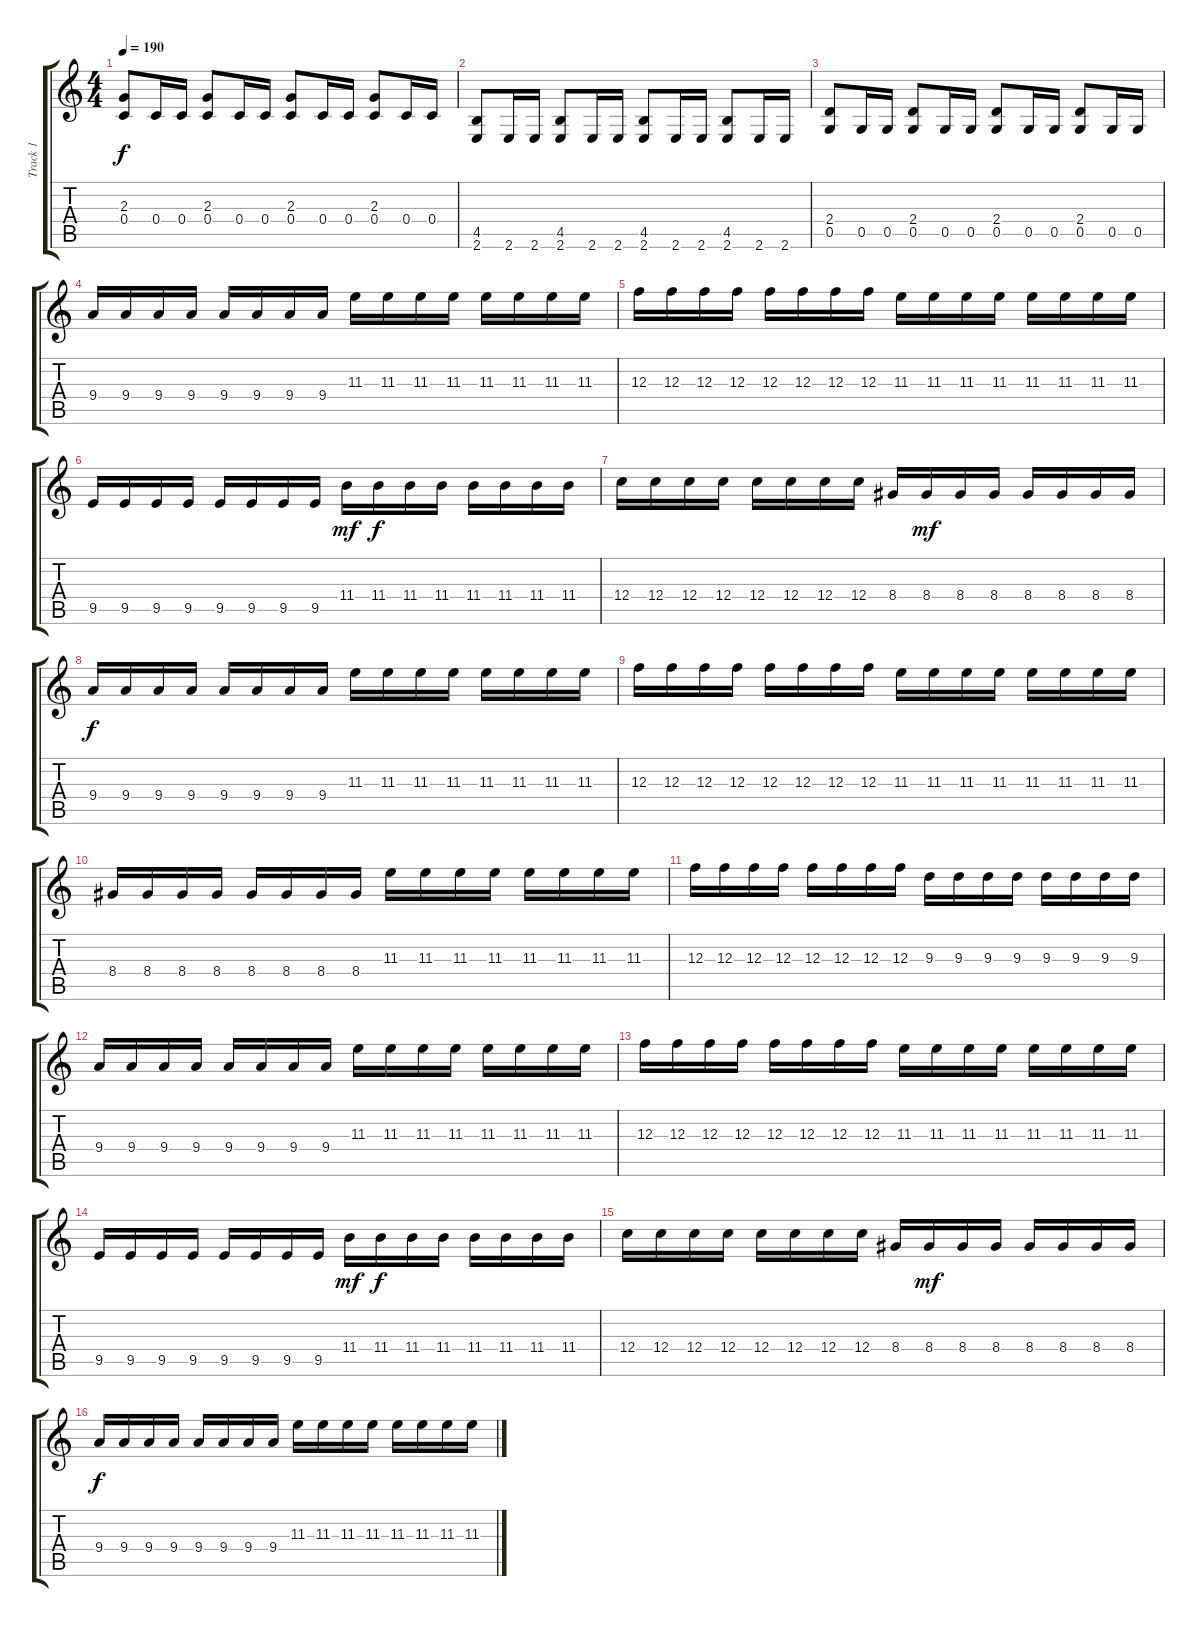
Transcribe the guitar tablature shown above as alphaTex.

\track ("Track 1" "Track 1") {instrument distortionguitar}
\staff {score tabs}
\tuning (D4 A3 F3 C3 G2 D2) {hide}
\ts (4 4)
\tempo 190
\clef g2
\ks c
(2.3 0.4).8{dy f} 0.4.16 0.4.16 (2.3 0.4).8 0.4.16 0.4.16 (2.3 0.4).8 0.4.16 0.4.16 (2.3 0.4).8 0.4.16 0.4.16 |
(4.5 2.6).8 2.6.16 2.6.16 (4.5 2.6).8 2.6.16 2.6.16 (4.5 2.6).8 2.6.16 2.6.16 (4.5 2.6).8 2.6.16 2.6.16 |
(2.4 0.5).8 0.5.16 0.5.16 (2.4 0.5).8 0.5.16 0.5.16 (2.4 0.5).8 0.5.16 0.5.16 (2.4 0.5).8 0.5.16 0.5.16 |
9.4.16 9.4.16 9.4.16 9.4.16 9.4.16 9.4.16 9.4.16 9.4.16 11.3.16 11.3.16 11.3.16 11.3.16 11.3.16 11.3.16 11.3.16 11.3.16 |
12.3.16 12.3.16 12.3.16 12.3.16 12.3.16 12.3.16 12.3.16 12.3.16 11.3.16 11.3.16 11.3.16 11.3.16 11.3.16 11.3.16 11.3.16 11.3.16 |
9.5.16 9.5.16 9.5.16 9.5.16 9.5.16 9.5.16 9.5.16 9.5.16 11.4.16{dy mf} 11.4.16{dy f} 11.4.16 11.4.16 11.4.16 11.4.16 11.4.16 11.4.16 |
12.4.16 12.4.16 12.4.16 12.4.16 12.4.16 12.4.16 12.4.16 12.4.16 8.4.16 8.4.16{dy mf} 8.4.16 8.4.16 8.4.16 8.4.16 8.4.16 8.4.16 |
9.4.16{dy f} 9.4.16 9.4.16 9.4.16 9.4.16 9.4.16 9.4.16 9.4.16 11.3.16 11.3.16 11.3.16 11.3.16 11.3.16 11.3.16 11.3.16 11.3.16 |
12.3.16 12.3.16 12.3.16 12.3.16 12.3.16 12.3.16 12.3.16 12.3.16 11.3.16 11.3.16 11.3.16 11.3.16 11.3.16 11.3.16 11.3.16 11.3.16 |
8.4.16 8.4.16 8.4.16 8.4.16 8.4.16 8.4.16 8.4.16 8.4.16 11.3.16 11.3.16 11.3.16 11.3.16 11.3.16 11.3.16 11.3.16 11.3.16 |
12.3.16 12.3.16 12.3.16 12.3.16 12.3.16 12.3.16 12.3.16 12.3.16 9.3.16 9.3.16 9.3.16 9.3.16 9.3.16 9.3.16 9.3.16 9.3.16 |
9.4.16 9.4.16 9.4.16 9.4.16 9.4.16 9.4.16 9.4.16 9.4.16 11.3.16 11.3.16 11.3.16 11.3.16 11.3.16 11.3.16 11.3.16 11.3.16 |
12.3.16 12.3.16 12.3.16 12.3.16 12.3.16 12.3.16 12.3.16 12.3.16 11.3.16 11.3.16 11.3.16 11.3.16 11.3.16 11.3.16 11.3.16 11.3.16 |
9.5.16 9.5.16 9.5.16 9.5.16 9.5.16 9.5.16 9.5.16 9.5.16 11.4.16{dy mf} 11.4.16{dy f} 11.4.16 11.4.16 11.4.16 11.4.16 11.4.16 11.4.16 |
12.4.16 12.4.16 12.4.16 12.4.16 12.4.16 12.4.16 12.4.16 12.4.16 8.4.16 8.4.16{dy mf} 8.4.16 8.4.16 8.4.16 8.4.16 8.4.16 8.4.16 |
9.4.16{dy f} 9.4.16 9.4.16 9.4.16 9.4.16 9.4.16 9.4.16 9.4.16 11.3.16 11.3.16 11.3.16 11.3.16 11.3.16 11.3.16 11.3.16 11.3.16
